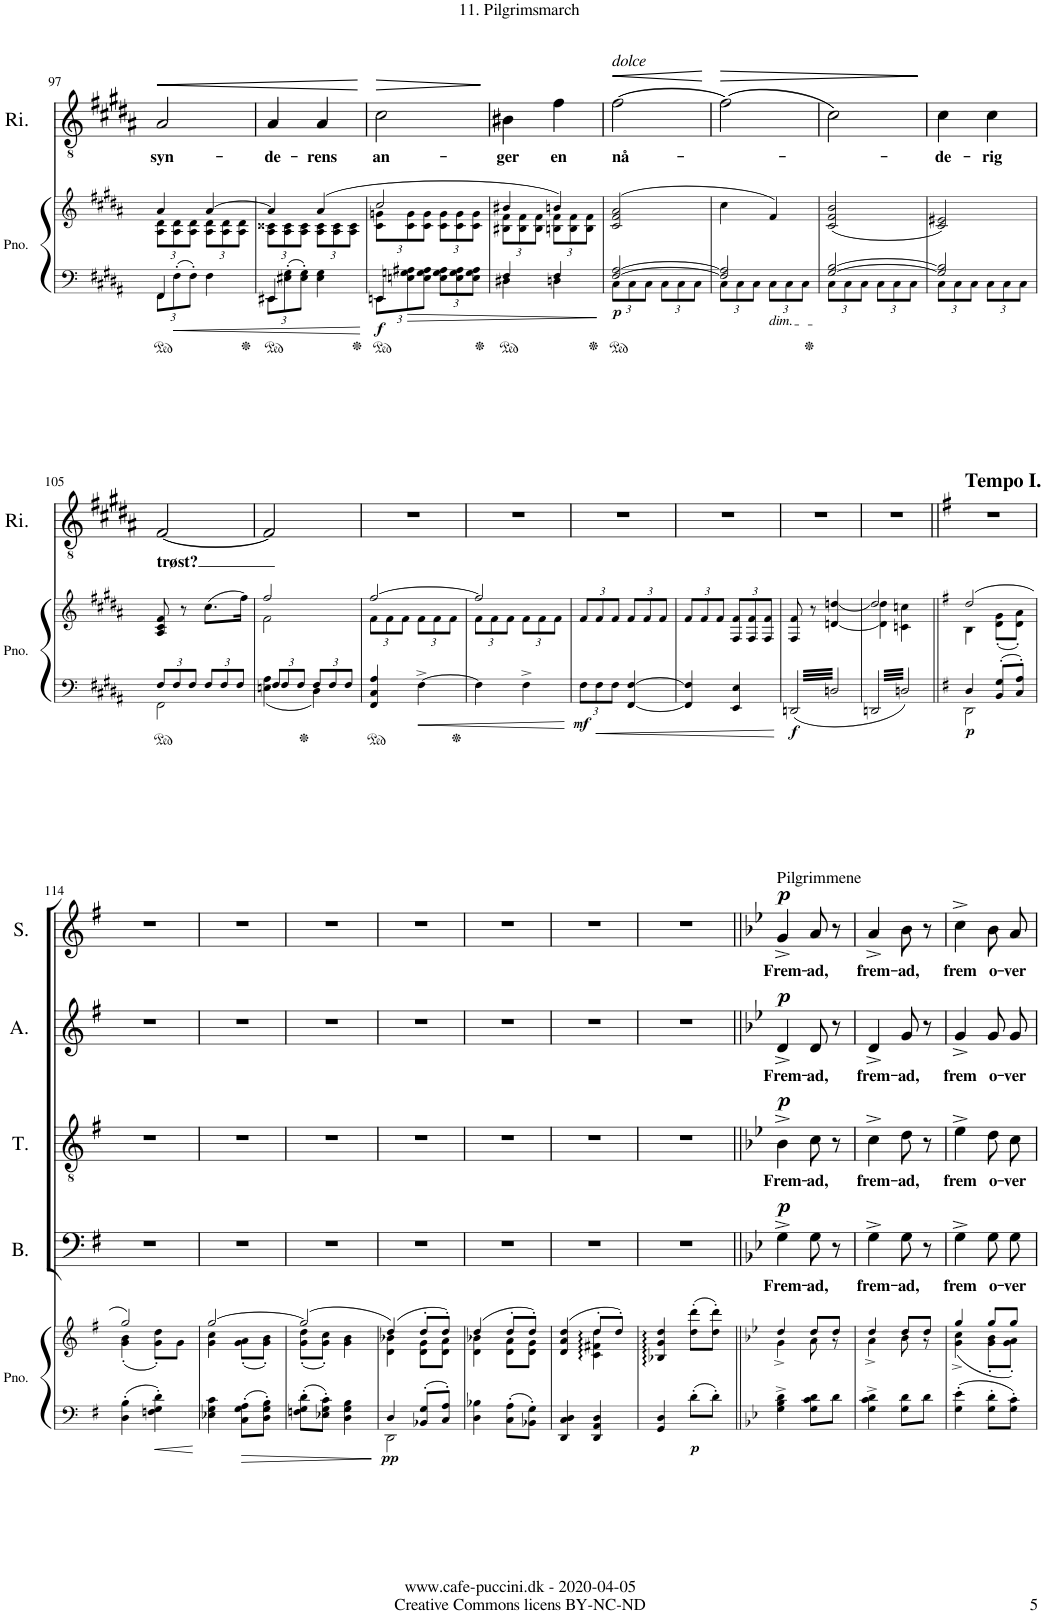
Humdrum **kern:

**kern	**kern	**dynam	**kern	**text	**dynam	**kern	**text	**dynam	**kern	**text	**dynam	**kern	**text	**dynam	**kern	**text	**dynam
*part6	*part6	*part6	*part5	*part5	*part5	*part4	*part4	*part4	*part3	*part3	*part3	*part2	*part2	*part2	*part1	*part1	*part1
*staff7	*staff6	*staff6/7	*staff5	*staff5	*staff5	*staff4	*staff4	*staff4	*staff3	*staff3	*staff3	*staff2	*staff2	*staff2	*staff1	*staff1	*staff1
*I"Piano	*	*	*I"Bass	*	*	*I"Tenor	*	*	*I"Alto	*	*	*I"Soprano	*	*	*I"Rinaldo	*	*
*I'Pno.	*	*	*I'B.	*	*	*I'T.	*	*	*I'A.	*	*	*I'S.	*	*	*I'Ri.	*	*
!!LO:PB:g=z
*clefF4	*clefG2	*	*clefF4	*	*	*clefGv2	*	*	*clefG2	*	*	*clefG2	*	*	*clefGv2	*	*
*k[f#c#g#d#a#]	*k[f#c#g#d#a#]	*	*k[f#c#g#d#a#]	*	*	*k[f#c#g#d#a#]	*	*	*k[f#c#g#d#a#]	*	*	*k[f#c#g#d#a#]	*	*	*k[f#c#g#d#a#]	*	*
*M2/4	*M2/4	*	*M2/4	*	*	*M2/4	*	*	*M2/4	*	*	*M2/4	*	*	*M2/4	*	*
=97	=97	=97	=97	=97	=97	=97	=97	=97	=97	=97	=97	=97	=97	=97	=97	=97	=97
*^	*^	*	*	*	*	*	*	*	*	*	*	*	*	*	*	*	*
*	*Xbrackettup	*	*Xbrackettup	*	*	*	*	*	*	*	*	*	*	*	*	*	*	*	*
!	!	!	!	!	!	!	!	!	!	!	!	!	!	!	!	!	!	!LO:LY:b	!LO:HP:b
4FF#/	12FF#\L	4a#/	12A#\ 12d#\L	.	2r	.	.	2r	.	.	2r	.	.	2r	.	.	2A#/	syn-	<
.	12F#'>\	.	12A#\ 12d#\	.	.	.	.	.	.	.	.	.	.	.	.	.	.	.	.
.	12F#'>\J	.	12A#\ 12d#\J	.	.	.	.	.	.	.	.	.	.	.	.	.	.	.	.
4ryy	4F#\	[4a#/	12A#\ 12d#\L	.	.	.	.	.	.	.	.	.	.	.	.	.	.	.	.
.	.	.	12A#\ 12d#\	.	.	.	.	.	.	.	.	.	.	.	.	.	.	.	.
.	.	.	12A#\ 12d#\J	.	.	.	.	.	.	.	.	.	.	.	.	.	.	.	.
=98	=98	=98	=98	=98	=98	=98	=98	=98	=98	=98	=98	=98	=98	=98	=98	=98	=98	=98	=98
!	!	!	!	!	!	!	!	!	!	!	!	!	!	!	!	!	!	!LO:LY:b	!
4EE#X/	12EE#\L	4a#/]	12A#\ 12c##X\L	.	2r	.	.	2r	.	.	2r	.	.	2r	.	.	4A#/	-de-	.
.	12E#X\'> 12G#\'>	.	12A#\ 12c##\	.	.	.	.	.	.	.	.	.	.	.	.	.	.	.	.
.	12E#\'> 12G#\'>J	.	12A#\ 12c##\J	.	.	.	.	.	.	.	.	.	.	.	.	.	.	.	.
!	!	!	!	!	!	!	!	!	!	!	!	!	!	!	!	!	!	!LO:LY:b	!
4ryy	4E#\ 4G#\	(4a#/	12A#\ 12c##\L	.	.	.	.	.	.	.	.	.	.	.	.	.	4A#/	-rens	.
.	.	.	12A#\ 12c##\	.	.	.	.	.	.	.	.	.	.	.	.	.	.	.	.
.	.	.	12A#\ 12c##\J	.	.	.	.	.	.	.	.	.	.	.	.	.	.	.	.
*v	*v	*	*	*	*	*	*	*	*	*	*	*	*	*	*	*	*	*	*
*	*v	*v	*	*	*	*	*	*	*	*	*	*	*	*	*	*	*	*
.	.	.	.	.	.	.	.	.	.	.	.	.	.	.	.	.	[
=99	=99	=99	=99	=99	=99	=99	=99	=99	=99	=99	=99	=99	=99	=99	=99	=99	=99
*^	*^	*	*	*	*	*	*	*	*	*	*	*	*	*	*	*	*
!	!	!	!	!LO:DY:b=2	!	!	!	!	!	!	!	!	!	!	!	!	!	!LO:LY:b	!LO:HP:b
4EEn/	12EE\L	2cc#/	12c#\ 12gn\L	f	2r	.	.	2r	.	.	2r	.	.	2r	.	.	2c#\	an-	>
.	12En\ 12Gn\ 12A#X\	.	12c#\ 12g\	.	.	.	.	.	.	.	.	.	.	.	.	.	.	.	.
.	12E\ 12G\ 12A#\J	.	12c#\ 12g\J	.	.	.	.	.	.	.	.	.	.	.	.	.	.	.	.
4ryy	12E\ 12G\ 12A#\L	.	12c#\ 12g\L	.	.	.	.	.	.	.	.	.	.	.	.	.	.	.	.
.	12E\ 12G\ 12A#\	.	12c#\ 12g\	.	.	.	.	.	.	.	.	.	.	.	.	.	.	.	.
.	12E\ 12G\ 12A#\J	.	12c#\ 12g\J	.	.	.	.	.	.	.	.	.	.	.	.	.	.	.	.
*v	*v	*	*	*	*	*	*	*	*	*	*	*	*	*	*	*	*	*	*
*	*v	*v	*	*	*	*	*	*	*	*	*	*	*	*	*	*	*	*
.	.	.	.	.	.	.	.	.	.	.	.	.	.	.	.	.	]
=100	=100	=100	=100	=100	=100	=100	=100	=100	=100	=100	=100	=100	=100	=100	=100	=100	=100
*^	*^	*	*	*	*	*	*	*	*	*	*	*	*	*	*	*	*
!	!	!	!	!	!	!	!	!	!	!	!	!	!	!	!	!	!	!LO:LY:b	!
4F#/	4D#X\	4b#X/	12B#X\ 12f#\L	.	2r	.	.	2r	.	.	2r	.	.	2r	.	.	4B#X\	-ger	.
.	.	.	12B#\ 12f#\	.	.	.	.	.	.	.	.	.	.	.	.	.	.	.	.
.	.	.	12B#\ 12f#\J	.	.	.	.	.	.	.	.	.	.	.	.	.	.	.	.
!	!	!	!	!	!	!	!	!	!	!	!	!	!	!	!	!	!	!LO:LY:b	!
4F#/	4Dn\	4bn/)	12Bn\ 12f#\L	.	.	.	.	.	.	.	.	.	.	.	.	.	4f#\	en	.
.	.	.	12B\ 12f#\	.	.	.	.	.	.	.	.	.	.	.	.	.	.	.	.
.	.	.	12B\ 12f#\J	.	.	.	.	.	.	.	.	.	.	.	.	.	.	.	.
=101	=101	=101	=101	=101	=101	=101	=101	=101	=101	=101	=101	=101	=101	=101	=101	=101	=101	=101	=101
!	!	!	!	!	!	!	!	!	!	!	!	!	!	!	!	!	!LO:TX:a:i:t=dolce	!	!
!	!	!	!	!LO:DY:b=2	!	!	!	!	!	!	!	!	!	!	!	!	!	!LO:LY:b	!LO:HP:b
*	*	*v	*v	*	*	*	*	*	*	*	*	*	*	*	*	*	*	*	*
[2F#/ [2A#/	12C#\L	(2c#/ 2f#/ 2a#/	p	2r	.	.	2r	.	.	2r	.	.	2r	.	.	[2f#\	nå-	<
.	12C#\	.	.	.	.	.	.	.	.	.	.	.	.	.	.	.	.	.
.	12C#\J	.	.	.	.	.	.	.	.	.	.	.	.	.	.	.	.	.
.	12C#\L	.	.	.	.	.	.	.	.	.	.	.	.	.	.	.	.	.
.	12C#\	.	.	.	.	.	.	.	.	.	.	.	.	.	.	.	.	.
.	12C#\J	.	.	.	.	.	.	.	.	.	.	.	.	.	.	.	.	.
*v	*v	*	*	*	*	*	*	*	*	*	*	*	*	*	*	*	*	*
.	.	.	.	.	.	.	.	.	.	.	.	.	.	.	.	.	[
=102	=102	=102	=102	=102	=102	=102	=102	=102	=102	=102	=102	=102	=102	=102	=102	=102	=102
*^	*	*	*	*	*	*	*	*	*	*	*	*	*	*	*	*	*
!	!	!	!	!	!	!	!	!	!	!	!	!	!	!	!	!	!	!LO:HP:b
2F#/] 2A#/]	12C#\L	4cc#\	.	2r	.	.	2r	.	.	2r	.	.	2r	.	.	(2f#\]	.	>
.	12C#\	.	.	.	.	.	.	.	.	.	.	.	.	.	.	.	.	.
.	12C#\J	.	.	.	.	.	.	.	.	.	.	.	.	.	.	.	.	.
!	!LO:TX:b:i:t=dim.	!	!	!	!	!	!	!	!	!	!	!	!	!	!	!	!	!
.	12C#\L	4f#/)	.	.	.	.	.	.	.	.	.	.	.	.	.	.	.	.
.	12C#\	.	.	.	.	.	.	.	.	.	.	.	.	.	.	.	.	.
.	12C#\J	.	.	.	.	.	.	.	.	.	.	.	.	.	.	.	.	.
=103	=103	=103	=103	=103	=103	=103	=103	=103	=103	=103	=103	=103	=103	=103	=103	=103	=103	=103
[2G#/ [2B/	12C#\L	(2c#/ 2f#/ 2b/	.	2r	.	.	2r	.	.	2r	.	.	2r	.	.	2c#\)	.	.
.	12C#\	.	.	.	.	.	.	.	.	.	.	.	.	.	.	.	.	.
.	12C#\J	.	.	.	.	.	.	.	.	.	.	.	.	.	.	.	.	.
.	12C#\L	.	.	.	.	.	.	.	.	.	.	.	.	.	.	.	.	.
.	12C#\	.	.	.	.	.	.	.	.	.	.	.	.	.	.	.	.	.
.	12C#\J	.	.	.	.	.	.	.	.	.	.	.	.	.	.	.	.	.
*v	*v	*	*	*	*	*	*	*	*	*	*	*	*	*	*	*	*	*
.	.	.	.	.	.	.	.	.	.	.	.	.	.	.	.	.	]
=104	=104	=104	=104	=104	=104	=104	=104	=104	=104	=104	=104	=104	=104	=104	=104	=104	=104
*^	*	*	*	*	*	*	*	*	*	*	*	*	*	*	*	*	*
!	!	!	!	!	!	!	!	!	!	!	!	!	!	!	!	!	!LO:LY:b	!
2G#/] 2B/]	12C#\L	2c#/ 2e#X/)	.	2r	.	.	2r	.	.	2r	.	.	2r	.	.	4c#\	-de-	.
.	12C#\	.	.	.	.	.	.	.	.	.	.	.	.	.	.	.	.	.
.	12C#\J	.	.	.	.	.	.	.	.	.	.	.	.	.	.	.	.	.
!	!	!	!	!	!	!	!	!	!	!	!	!	!	!	!	!	!LO:LY:b	!
.	12C#\L	.	.	.	.	.	.	.	.	.	.	.	.	.	.	4c#\	-rig	.
.	12C#\	.	.	.	.	.	.	.	.	.	.	.	.	.	.	.	.	.
.	12C#\J	.	.	.	.	.	.	.	.	.	.	.	.	.	.	.	.	.
!!LO:LB:g=z
=105	=105	=105	=105	=105	=105	=105	=105	=105	=105	=105	=105	=105	=105	=105	=105	=105	=105	=105
!	!	!	!	!	!	!	!	!	!	!	!	!	!	!	!	!	!LO:LY:b	!
12F#/L	2FF#\	8A#/ 8c#/ 8f#/	.	2r	.	.	2r	.	.	2r	.	.	2r	.	.	[2F#/	trøst?	.
12F#/	.	.	.	.	.	.	.	.	.	.	.	.	.	.	.	.	.	.
.	.	8r	.	.	.	.	.	.	.	.	.	.	.	.	.	.	.	.
12F#/J	.	.	.	.	.	.	.	.	.	.	.	.	.	.	.	.	.	.
12F#/L	.	(8.cc#\L	.	.	.	.	.	.	.	.	.	.	.	.	.	.	.	.
12F#/	.	.	.	.	.	.	.	.	.	.	.	.	.	.	.	.	.	.
12F#/J	.	.	.	.	.	.	.	.	.	.	.	.	.	.	.	.	.	.
.	.	16ff#\Jk)	.	.	.	.	.	.	.	.	.	.	.	.	.	.	.	.
=106	=106	=106	=106	=106	=106	=106	=106	=106	=106	=106	=106	=106	=106	=106	=106	=106	=106	=106
*	*	*^	*	*	*	*	*	*	*	*	*	*	*	*	*	*	*	*
12F#/L	4En\ 4A#\	2ff#/	2f#\	.	2r	.	.	2r	.	.	2r	.	.	2r	.	.	2F#/]	.	.
12F#/	.	.	.	.	.	.	.	.	.	.	.	.	.	.	.	.	.	.	.
12F#/J	.	.	.	.	.	.	.	.	.	.	.	.	.	.	.	.	.	.	.
12F#/L	4D#\	.	.	.	.	.	.	.	.	.	.	.	.	.	.	.	.	.	.
12F#/	.	.	.	.	.	.	.	.	.	.	.	.	.	.	.	.	.	.	.
12F#/J	.	.	.	.	.	.	.	.	.	.	.	.	.	.	.	.	.	.	.
*v	*v	*	*	*	*	*	*	*	*	*	*	*	*	*	*	*	*	*	*
=107	=107	=107	=107	=107	=107	=107	=107	=107	=107	=107	=107	=107	=107	=107	=107	=107	=107	=107
4FF#/ 4C#/ 4A#/	[2ff#/	12f#\L	.	2r	.	.	2r	.	.	2r	.	.	2r	.	.	2r	.	.
.	.	12f#\	.	.	.	.	.	.	.	.	.	.	.	.	.	.	.	.
.	.	12f#\J	.	.	.	.	.	.	.	.	.	.	.	.	.	.	.	.
[4F#^\	.	12f#\L	.	.	.	.	.	.	.	.	.	.	.	.	.	.	.	.
.	.	12f#\	.	.	.	.	.	.	.	.	.	.	.	.	.	.	.	.
.	.	12f#\J	.	.	.	.	.	.	.	.	.	.	.	.	.	.	.	.
=108	=108	=108	=108	=108	=108	=108	=108	=108	=108	=108	=108	=108	=108	=108	=108	=108	=108	=108
4F#\]	2ff#/]	12f#\L	.	2r	.	.	2r	.	.	2r	.	.	2r	.	.	2r	.	.
.	.	12f#\	.	.	.	.	.	.	.	.	.	.	.	.	.	.	.	.
.	.	12f#\J	.	.	.	.	.	.	.	.	.	.	.	.	.	.	.	.
4F#^\	.	12f#\L	.	.	.	.	.	.	.	.	.	.	.	.	.	.	.	.
.	.	12f#\	.	.	.	.	.	.	.	.	.	.	.	.	.	.	.	.
.	.	12f#\J	.	.	.	.	.	.	.	.	.	.	.	.	.	.	.	.
=109	=109	=109	=109	=109	=109	=109	=109	=109	=109	=109	=109	=109	=109	=109	=109	=109	=109	=109
!	!	!	!LO:DY:b=2	!	!	!	!	!	!	!	!	!	!	!	!	!	!	!
*	*v	*v	*	*	*	*	*	*	*	*	*	*	*	*	*	*	*	*
12F#\L	12f#/L	mf	2r	.	.	2r	.	.	2r	.	.	2r	.	.	2r	.	.
12F#\	12f#/	.	.	.	.	.	.	.	.	.	.	.	.	.	.	.	.
12F#\J	12f#/J	.	.	.	.	.	.	.	.	.	.	.	.	.	.	.	.
[4FF#/ [4F#/	12f#/L	.	.	.	.	.	.	.	.	.	.	.	.	.	.	.	.
.	12f#/	.	.	.	.	.	.	.	.	.	.	.	.	.	.	.	.
.	12f#/J	.	.	.	.	.	.	.	.	.	.	.	.	.	.	.	.
=110	=110	=110	=110	=110	=110	=110	=110	=110	=110	=110	=110	=110	=110	=110	=110	=110	=110
4FF#/] 4F#/]	12f#/L	.	2r	.	.	2r	.	.	2r	.	.	2r	.	.	2r	.	.
.	12f#/	.	.	.	.	.	.	.	.	.	.	.	.	.	.	.	.
.	12f#/J	.	.	.	.	.	.	.	.	.	.	.	.	.	.	.	.
4EE/ 4E/	12F#/ 12f#/L	.	.	.	.	.	.	.	.	.	.	.	.	.	.	.	.
.	12F#/ 12f#/	.	.	.	.	.	.	.	.	.	.	.	.	.	.	.	.
.	12F#/ 12f#/J	.	.	.	.	.	.	.	.	.	.	.	.	.	.	.	.
=111	=111	=111	=111	=111	=111	=111	=111	=111	=111	=111	=111	=111	=111	=111	=111	=111	=111
*brackettup	*	*	*	*	*	*	*	*	*	*	*	*	*	*	*	*	*
!	!	!LO:DY:b=2	!	!	!	!	!	!	!	!	!	!	!	!	!	!	!
6.DDn/	8F#/ 8f#/	f	2r	.	.	2r	.	.	2r	.	.	2r	.	.	2r	.	.
.	8r	.	.	.	.	.	.	.	.	.	.	.	.	.	.	.	.
6.Dn/	[4dn/ [4ddn/	.	.	.	.	.	.	.	.	.	.	.	.	.	.	.	.
=112	=112	=112	=112	=112	=112	=112	=112	=112	=112	=112	=112	=112	=112	=112	=112	=112	=112
*	*^	*	*	*	*	*	*	*	*	*	*	*	*	*	*	*	*
6.DDn/	2dd#/	4d\] 4dd\]	.	2r	.	.	2r	.	.	2r	.	.	2r	.	.	2r	.	.
6.Dn/	.	4cn\ 4ccn\	.	.	.	.	.	.	.	.	.	.	.	.	.	.	.	.
=113||	=113||	=113||	=113||	=113||	=113||	=113||	=113||	=113||	=113||	=113||	=113||	=113||	=113||	=113||	=113||	=113||	=113||	=113||
*k[f#]	*k[f#]	*	*	*k[f#]	*	*	*k[f#]	*	*	*k[f#]	*	*	*k[f#]	*	*	*k[f#]	*	*
*^	*	*	*	*	*	*	*	*	*	*	*	*	*	*	*	*	*	*
!	!	!	!	!LO:DY:b=2	!	!	!	!	!	!	!	!	!	!	!	!	!	!	!
4D/	2DD\	(2dd/	4B\	p	2r	.	.	2r	.	.	2r	.	.	2r	.	.	2r	.	.
8BB/' 8G/'L	.	.	(8d\' 8g\'L	.	.	.	.	.	.	.	.	.	.	.	.	.	.	.	.
8C/' 8A/'J	.	.	8d\' 8a\'J)	.	.	.	.	.	.	.	.	.	.	.	.	.	.	.	.
*v	*v	*	*	*	*	*	*	*	*	*	*	*	*	*	*	*	*	*	*
!!LO:LB:g=z
=114	=114	=114	=114	=114	=114	=114	=114	=114	=114	=114	=114	=114	=114	=114	=114	=114	=114	=114
4D\' 4B\'	2gg/)	(4g\' 4b\'	.	2r	.	.	2r	.	.	2r	.	.	2r	.	.	2r	.	.
4Fn\' 4G\' 4d\'	.	8g\' 8dd\'L)	.	.	.	.	.	.	.	.	.	.	.	.	.	.	.	.
.	.	8g\J	.	.	.	.	.	.	.	.	.	.	.	.	.	.	.	.
=115	=115	=115	=115	=115	=115	=115	=115	=115	=115	=115	=115	=115	=115	=115	=115	=115	=115	=115
4E-X\ 4G\ 4c\	[2gg/	4g\ 4cc\	.	2r	.	.	2r	.	.	2r	.	.	2r	.	.	2r	.	.
8C\' 8G\' 8A\'L	.	(8g\' 8a\'L	.	.	.	.	.	.	.	.	.	.	.	.	.	.	.	.
8D\' 8G\' 8B\'J	.	8g\' 8b\'J)	.	.	.	.	.	.	.	.	.	.	.	.	.	.	.	.
=116	=116	=116	=116	=116	=116	=116	=116	=116	=116	=116	=116	=116	=116	=116	=116	=116	=116	=116
8Fn\' 8G\' 8d\'L	(2gg/]	(8g\' 8dd\'L	.	2r	.	.	2r	.	.	2r	.	.	2r	.	.	2r	.	.
8E-X\' 8G\' 8c\'J	.	8g\' 8cc\'J)	.	.	.	.	.	.	.	.	.	.	.	.	.	.	.	.
4D\ 4G\ 4B\	.	4g\ 4b\	.	.	.	.	.	.	.	.	.	.	.	.	.	.	.	.
=117	=117	=117	=117	=117	=117	=117	=117	=117	=117	=117	=117	=117	=117	=117	=117	=117	=117	=117
*^	*	*	*	*	*	*	*	*	*	*	*	*	*	*	*	*	*	*
!	!	!	!	!LO:DY:b=2	!	!	!	!	!	!	!	!	!	!	!	!	!	!	!
4D/	2DD\	(4dd/)	4d\ 4b-X\	pp	2r	.	.	2r	.	.	2r	.	.	2r	.	.	2r	.	.
8BB-X/' 8G/'L	.	8dd'/L	8d\ 8g\L	.	.	.	.	.	.	.	.	.	.	.	.	.	.	.	.
8C/' 8A/'J	.	8dd'/J)	8d\ 8a\J	.	.	.	.	.	.	.	.	.	.	.	.	.	.	.	.
*v	*v	*	*	*	*	*	*	*	*	*	*	*	*	*	*	*	*	*	*
=118	=118	=118	=118	=118	=118	=118	=118	=118	=118	=118	=118	=118	=118	=118	=118	=118	=118	=118
4D\ 4B-X\	(4dd/	4d\ 4b-X\	.	2r	.	.	2r	.	.	2r	.	.	2r	.	.	2r	.	.
8C\' 8A\'L	8dd'/L	8d\ 8a\L	.	.	.	.	.	.	.	.	.	.	.	.	.	.	.	.
8BB-X\' 8G\'J	8dd'/J)	8d\ 8g\J	.	.	.	.	.	.	.	.	.	.	.	.	.	.	.	.
=119	=119	=119	=119	=119	=119	=119	=119	=119	=119	=119	=119	=119	=119	=119	=119	=119	=119	=119
4DD/ 4C/ 4D/	(4d/ 4a/ 4dd/	4ryy	.	2r	.	.	2r	.	.	2r	.	.	2r	.	.	2r	.	.
4DD/ 4AA/ 4D/	8dd'/L	4c\ 4f#X\ 4dd\	.	.	.	.	.	.	.	.	.	.	.	.	.	.	.	.
.	8dd'/J)	.	.	.	.	.	.	.	.	.	.	.	.	.	.	.	.	.
*	*v	*v	*	*	*	*	*	*	*	*	*	*	*	*	*	*	*	*
=120	=120	=120	=120	=120	=120	=120	=120	=120	=120	=120	=120	=120	=120	=120	=120	=120	=120
4GG/ 4D/	4B-X/ 4g/ 4dd/	.	2r	.	.	2r	.	.	2r	.	.	2r	.	.	2r	.	.
!	!	!LO:DY:b=2	!	!	!	!	!	!	!	!	!	!	!	!	!	!	!
8d'\L	(8dd\' 8ddd\'L	p	.	.	.	.	.	.	.	.	.	.	.	.	.	.	.
8d'\J	8dd\' 8ddd\'J)	.	.	.	.	.	.	.	.	.	.	.	.	.	.	.	.
=121||	=121||	=121||	=121||	=121||	=121||	=121||	=121||	=121||	=121||	=121||	=121||	=121||	=121||	=121||	=121||	=121||	=121||
*k[b-e-]	*k[b-e-]	*	*k[b-e-]	*	*	*k[b-e-]	*	*	*k[b-e-]	*	*	*k[b-e-]	*	*	*k[b-e-]	*	*
*	*^	*	*	*	*	*	*	*	*	*	*	*	*	*	*	*	*
!	!	!	!	!	!LO:LY:b	!LO:DY:a	!	!LO:LY:b	!LO:DY:a	!	!LO:LY:b	!LO:DY:a	!	!LO:LY:b	!LO:DY:a	!	!	!
4G\^ 4B-\^ 4d\^	4dd/	4g^\	.	4G^\	Frem-	p	4B-^\	Frem-	p	4d^/	Frem-	p	4g^/	Frem-	p	2r	.	.
!	!	!	!	!	!LO:LY:b	!	!	!LO:LY:b	!	!	!LO:LY:b	!	!	!LO:LY:b	!	!	!	!
8G\ 8c\ 8d\L	8dd/L	8a\	.	8G\	-ad,	.	8c\	-ad,	.	8d/	-ad,	.	8a/	-ad,	.	.	.	.
8d\J	8dd/J	8r	.	8r	.	.	8r	.	.	8r	.	.	8r	.	.	.	.	.
=122	=122	=122	=122	=122	=122	=122	=122	=122	=122	=122	=122	=122	=122	=122	=122	=122	=122	=122
!	!	!	!	!	!LO:LY:b	!	!	!LO:LY:b	!	!	!LO:LY:b	!	!	!LO:LY:b	!	!	!	!
4G\^ 4c\^ 4d\^	4dd/	4a^\	.	4G^\	frem-	.	4c^\	frem-	.	4d^/	frem-	.	4a^/	frem-	.	2r	.	.
!	!	!	!	!	!LO:LY:b	!	!	!LO:LY:b	!	!	!LO:LY:b	!	!	!LO:LY:b	!	!	!	!
8G\ 8d\L	8dd/L	8b-\	.	8G\	-ad,	.	8d\	-ad,	.	8g/	-ad,	.	8b-\	-ad,	.	.	.	.
8d\J	8dd/J	8r	.	8r	.	.	8r	.	.	8r	.	.	8r	.	.	.	.	.
=123	=123	=123	=123	=123	=123	=123	=123	=123	=123	=123	=123	=123	=123	=123	=123	=123	=123	=123
!	!	!	!	!	!LO:LY:b	!	!	!LO:LY:b	!	!	!LO:LY:b	!	!	!LO:LY:b	!	!	!	!
4G\' 4e-\'	4gg/	(4g\^ 4cc\^	.	4G^\	frem	.	4e-^\	frem	.	4g^/	frem	.	4cc^\	frem	.	2r	.	.
!	!	!	!	!	!LO:LY:b	!	!	!LO:LY:b	!	!	!LO:LY:b	!	!	!LO:LY:b	!	!	!	!
8G\' 8d\'L	8gg/L	8g\' 8b-\'L	.	8G\L	o-	.	8d\L	o-	.	8g/L	o-	.	8b-/L	o-	.	.	.	.
!	!	!	!	!	!LO:LY:b	!	!	!LO:LY:b	!	!	!LO:LY:b	!	!	!LO:LY:b	!	!	!	!
8G\' 8c\'J	8gg/J	8g\' 8a\'J)	.	8G\J	-ver	.	8c\J	-ver	.	8g/J	-ver	.	8a/J	-ver	.	.	.	.
*	*v	*v	*	*	*	*	*	*	*	*	*	*	*	*	*	*	*	*
=	=	=	=	=	=	=	=	=	=	=	=	=	=	=	=	=	=
*-	*-	*-	*-	*-	*-	*-	*-	*-	*-	*-	*-	*-	*-	*-	*-	*-	*-
